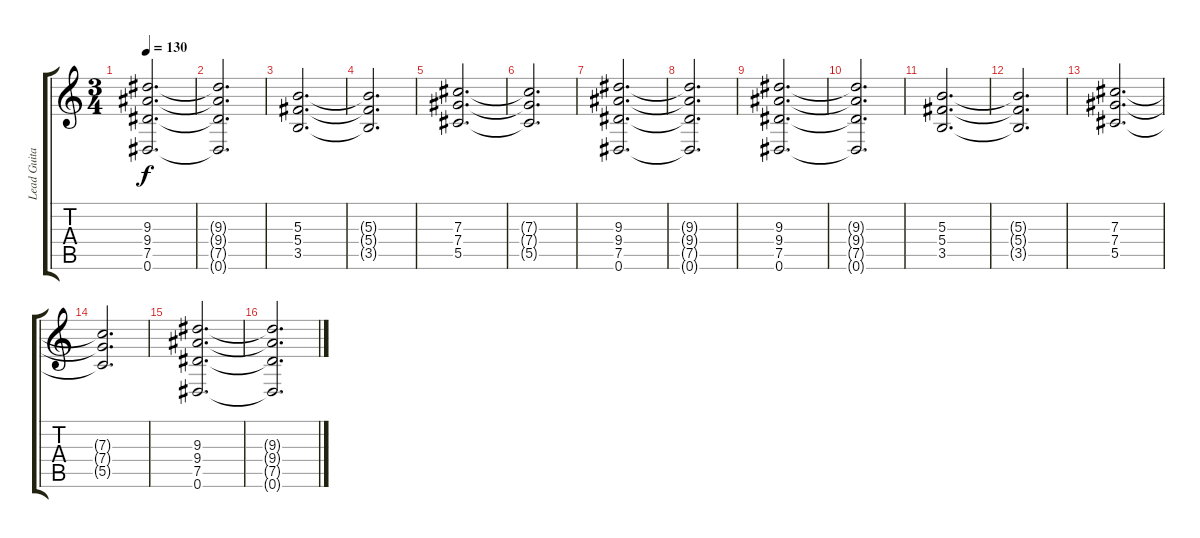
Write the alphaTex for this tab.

\track ("Lead Guitar" "Lead Guita") {instrument distortionguitar}
\staff {score tabs}
\tuning (Eb4 Bb3 Gb3 Db3 Ab2 Eb2) {hide}
\ts (3 4)
\tempo 130
\clef g2
\ks c
(9.3 9.4 7.5 0.6).2{d dy f volume 13} |
(9.3{t} 9.4{t} 7.5{t} 0.6{t}).2{d} |
(5.3 5.4 3.5).2{d} |
(5.3{t} 5.4{t} 3.5{t}).2{d} |
(7.3 7.4 5.5).2{d} |
(7.3{t} 7.4{t} 5.5{t}).2{d} |
(9.3 9.4 7.5 0.6).2{d} |
(9.3{t} 9.4{t} 7.5{t} 0.6{t}).2{d} |
(9.3 9.4 7.5 0.6).2{d volume 13} |
(9.3{t} 9.4{t} 7.5{t} 0.6{t}).2{d} |
(5.3 5.4 3.5).2{d} |
(5.3{t} 5.4{t} 3.5{t}).2{d} |
(7.3 7.4 5.5).2{d} |
(7.3{t} 7.4{t} 5.5{t}).2{d} |
(9.3 9.4 7.5 0.6).2{d} |
(9.3{t} 9.4{t} 7.5{t} 0.6{t}).2{d}
